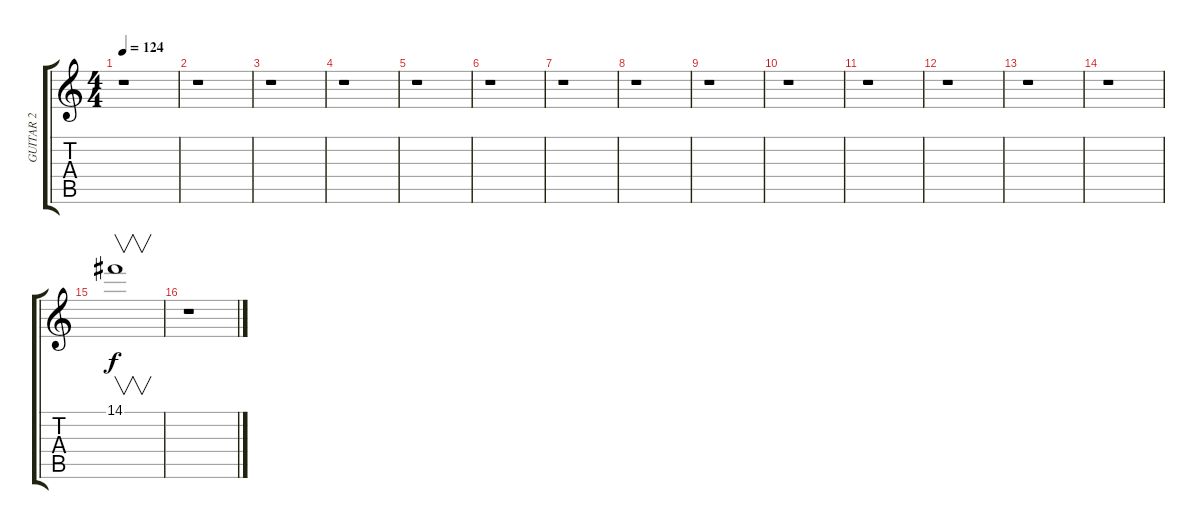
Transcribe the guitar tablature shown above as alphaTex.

\track ("GUITAR 2" "GUITAR 2") {instrument overdrivenguitar}
\staff {score tabs}
\tuning (E4 B3 G3 D3 A2 E2) {hide}
\ts (4 4)
\tempo 124
\clef g2
\ks c
r.1{dy f} |
r.1 |
r.1 |
r.1 |
r.1 |
r.1 |
r.1 |
r.1 |
r.1 |
r.1 |
r.1 |
r.1 |
r.1 |
r.1 |
14.1.1{v} |
r.1
